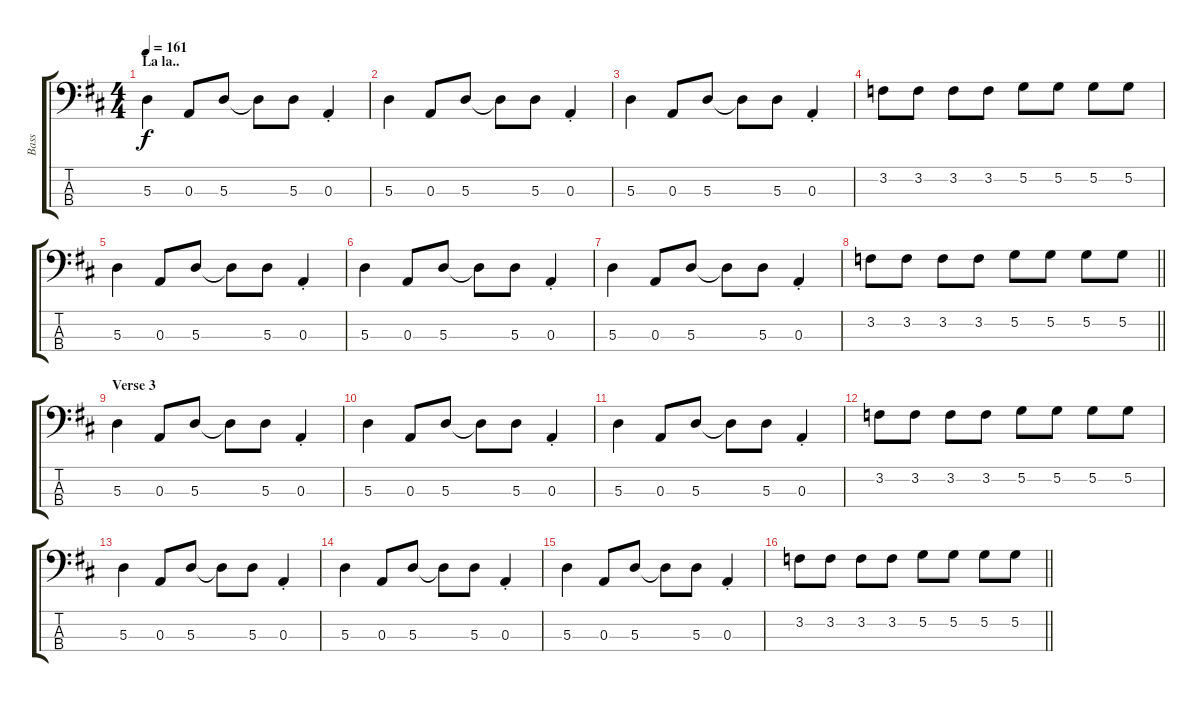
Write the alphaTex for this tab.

\track ("Bass" "Bass") {instrument overdrivenguitar}
\staff {score tabs}
\tuning (G2 D2 A1 E1) {hide}
\ts (4 4)
\section ("" "La la..")
\tempo 161
\clef f4
\ks d
5.3.4{dy f} 0.3.8 5.3.8 5.3{t}.8 5.3.8 0.3{st}.4 |
5.3.4 0.3.8 5.3.8 5.3{t}.8 5.3.8 0.3{st}.4 |
5.3.4 0.3.8 5.3.8 5.3{t}.8 5.3.8 0.3{st}.4 |
3.2.8 3.2.8 3.2.8 3.2.8 5.2.8 5.2.8 5.2.8 5.2.8 |
5.3.4 0.3.8 5.3.8 5.3{t}.8 5.3.8 0.3{st}.4 |
5.3.4 0.3.8 5.3.8 5.3{t}.8 5.3.8 0.3{st}.4 |
5.3.4 0.3.8 5.3.8 5.3{t}.8 5.3.8 0.3{st}.4 |
\barLineRight lightlight
3.2.8 3.2.8 3.2.8 3.2.8 5.2.8 5.2.8 5.2.8 5.2.8 |
\section ("" "Verse 3")
5.3.4 0.3.8 5.3.8 5.3{t}.8 5.3.8 0.3{st}.4 |
5.3.4 0.3.8 5.3.8 5.3{t}.8 5.3.8 0.3{st}.4 |
5.3.4 0.3.8 5.3.8 5.3{t}.8 5.3.8 0.3{st}.4 |
3.2.8 3.2.8 3.2.8 3.2.8 5.2.8 5.2.8 5.2.8 5.2.8 |
5.3.4 0.3.8 5.3.8 5.3{t}.8 5.3.8 0.3{st}.4 |
5.3.4 0.3.8 5.3.8 5.3{t}.8 5.3.8 0.3{st}.4 |
5.3.4 0.3.8 5.3.8 5.3{t}.8 5.3.8 0.3{st}.4 |
\barLineRight lightlight
3.2.8 3.2.8 3.2.8 3.2.8 5.2.8 5.2.8 5.2.8 5.2.8
